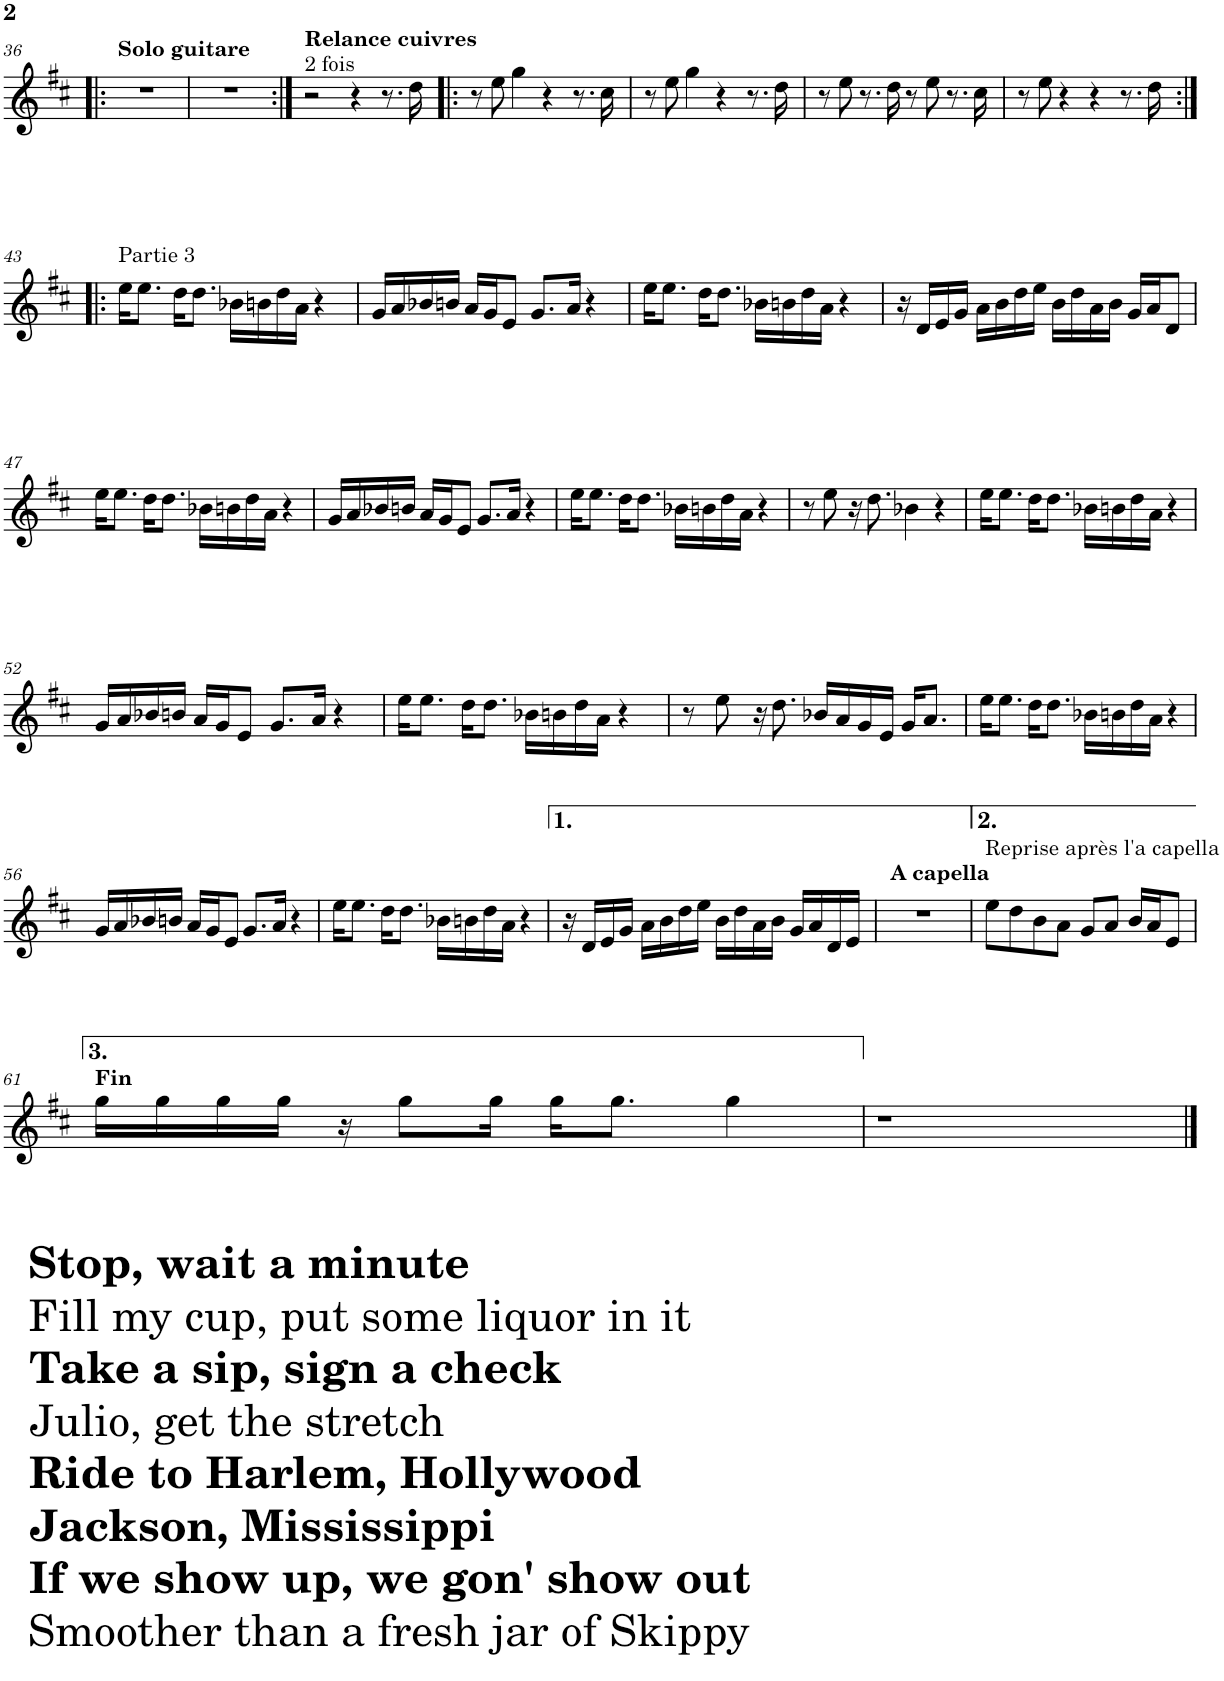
**kern
*part1
*staff1
*I"Trompette en Sib
*I'Tp
!!LO:PB:g=z
*clefG2
*Trd1c2
*k[f#c#]
*M4/4
=36!|:
1r
=37
1r
=38:|!
2r
4r
8.r
16dd\
=39!|:
8r
8ee\
4gg\
4r
8.r
16cc#\
=40
8r
8ee\
4gg\
4r
8.r
16dd\
=41
8r
8ee\
8.r
16dd\
8r
8ee\
8.r
16cc#\
=42
8r
8ee\
4r
4r
8.r
16dd\
!!LO:LB:g=z
=43:|!|:
16ee\KL
8.ee\J
16dd\KL
8.dd\J
16b-X\LL
16bn\
16dd\
16a\JJ
4r
=44
16g/LL
16a/
16b-X/
16bn/JJ
16a/LL
16g/J
8e/J
8.g/L
16a/Jk
4r
=45
16ee\KL
8.ee\J
16dd\KL
8.dd\J
16b-X\LL
16bn\
16dd\
16a\JJ
4r
=46
16r
16d/LL
16e/
16g/JJ
16a\LL
16b\
16dd\
16ee\JJ
16b\LL
16dd\
16a\
16b\JJ
16g/LL
16a/J
8d/J
!!LO:LB:g=z
=47
16ee\KL
8.ee\J
16dd\KL
8.dd\J
16b-X\LL
16bn\
16dd\
16a\JJ
4r
=48
16g/LL
16a/
16b-X/
16bn/JJ
16a/LL
16g/J
8e/J
8.g/L
16a/Jk
4r
=49
16ee\KL
8.ee\J
16dd\KL
8.dd\J
16b-X\LL
16bn\
16dd\
16a\JJ
4r
=50
8r
8ee\
16r
8.dd\
4b-X\
4r
=51
16ee\KL
8.ee\J
16dd\KL
8.dd\J
16b-X\LL
16bn\
16dd\
16a\JJ
4r
!!LO:LB:g=z
=52
16g/LL
16a/
16b-X/
16bn/JJ
16a/LL
16g/J
8e/J
8.g/L
16a/Jk
4r
=53
16ee\KL
8.ee\J
16dd\KL
8.dd\J
16b-X\LL
16bn\
16dd\
16a\JJ
4r
=54
8r
8ee\
16r
8.dd\
16b-X/LL
16a/
16g/
16e/JJ
16g/KL
8.a/J
=55
16ee\KL
8.ee\J
16dd\KL
8.dd\J
16b-X\LL
16bn\
16dd\
16a\JJ
4r
!!LO:LB:g=z
=56
16g/LL
16a/
16b-X/
16bn/JJ
16a/LL
16g/J
8e/J
8.g/L
16a/Jk
4r
=57
16ee\KL
8.ee\J
16dd\KL
8.dd\J
16b-X\LL
16bn\
16dd\
16a\JJ
4r
=58
16r
16d/LL
16e/
16g/JJ
16a\LL
16b\
16dd\
16ee\JJ
16b\LL
16dd\
16a\
16b\JJ
16g/LL
16a/
16d/
16e/JJ
=59
1r
=60
8ee\L
8dd\
8b\
8a\J
8g/L
8a/J
16b/LL
16a/J
8e/J
!!LO:LB:g=z
=61
!LO:TX:b:B:t=Stop, wait a minute
!LO:TX:b:t=Fill my cup, put some liquor in it
!LO:TX:b:B:t=Take a sip, sign a check
!LO:TX:b:t=Julio, get the stretch
!LO:TX:b:B:t=Ride to Harlem, Hollywood
!LO:TX:b:t=Jackson, Mississippi
!LO:TX:b:t=If we show up, we gon' show out
!LO:TX:b:t=Smoother than a fresh jar of Skippy
16gg\LL
16gg\
16gg\
16gg\JJ
16r
8gg\L
16gg\Jk
16gg\KL
8.gg\J
4gg\
=62
1r
==
*-
